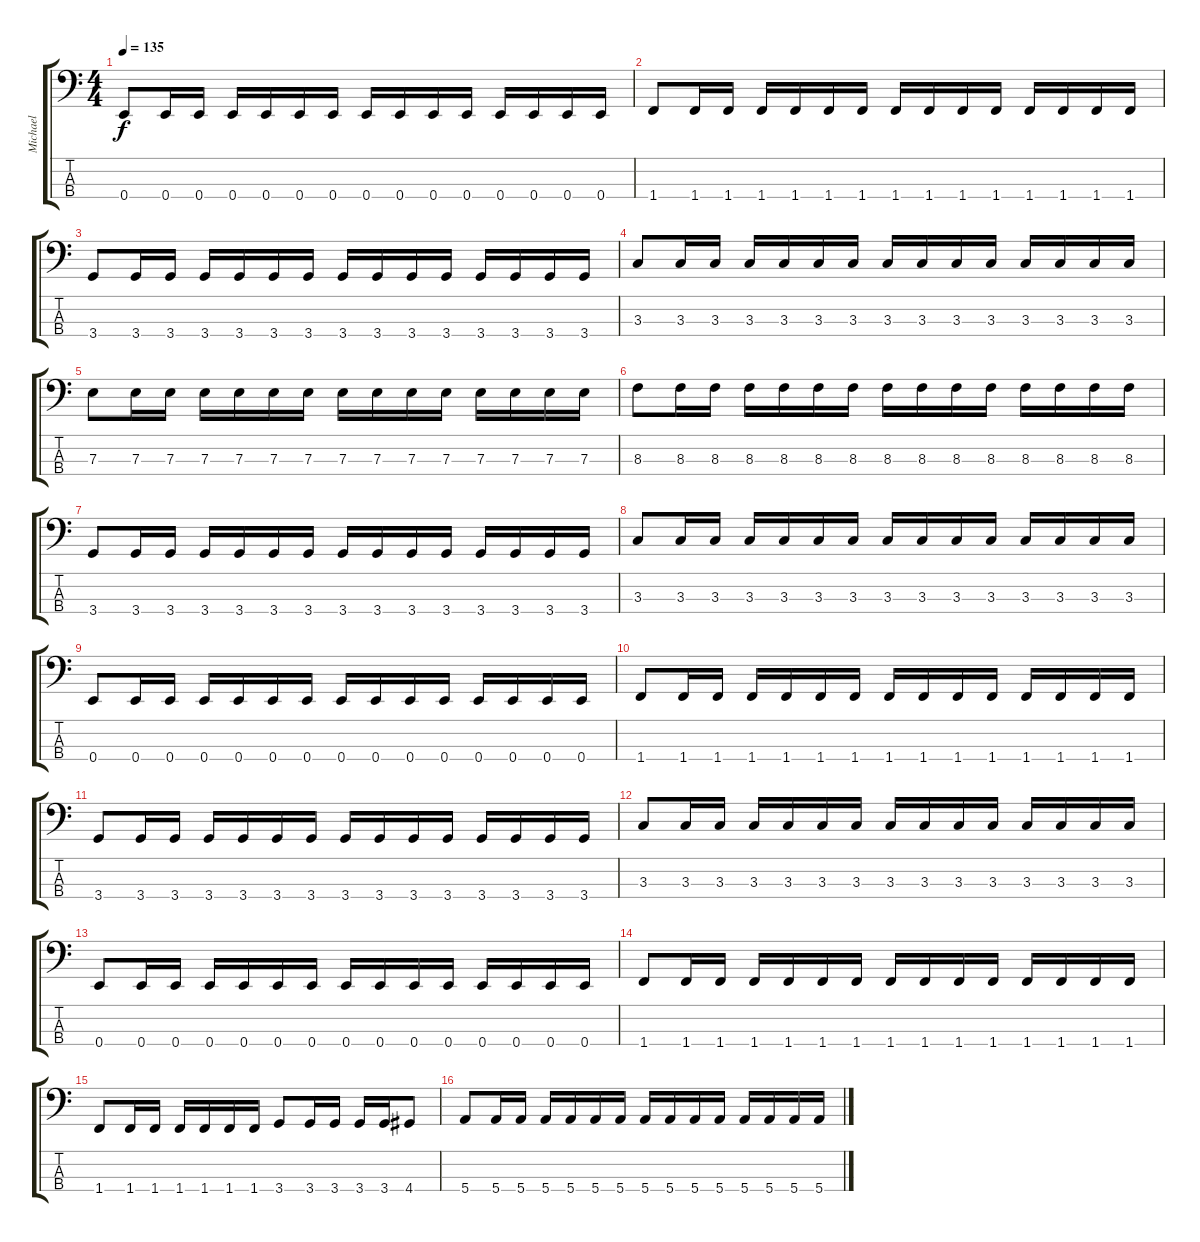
\track ("Michael" "Michael") {instrument electricbasspick}
\staff {score tabs}
\tuning (G2 D2 A1 E1) {hide}
\ts (4 4)
\tempo 135
\clef f4
\ks c
0.4.8{dy f} 0.4.16 0.4.16 0.4.16 0.4.16 0.4.16 0.4.16 0.4.16 0.4.16 0.4.16 0.4.16 0.4.16 0.4.16 0.4.16 0.4.16 |
1.4.8 1.4.16 1.4.16 1.4.16 1.4.16 1.4.16 1.4.16 1.4.16 1.4.16 1.4.16 1.4.16 1.4.16 1.4.16 1.4.16 1.4.16 |
3.4.8 3.4.16 3.4.16 3.4.16 3.4.16 3.4.16 3.4.16 3.4.16 3.4.16 3.4.16 3.4.16 3.4.16 3.4.16 3.4.16 3.4.16 |
3.3.8 3.3.16 3.3.16 3.3.16 3.3.16 3.3.16 3.3.16 3.3.16 3.3.16 3.3.16 3.3.16 3.3.16 3.3.16 3.3.16 3.3.16 |
7.3.8 7.3.16 7.3.16 7.3.16 7.3.16 7.3.16 7.3.16 7.3.16 7.3.16 7.3.16 7.3.16 7.3.16 7.3.16 7.3.16 7.3.16 |
8.3.8 8.3.16 8.3.16 8.3.16 8.3.16 8.3.16 8.3.16 8.3.16 8.3.16 8.3.16 8.3.16 8.3.16 8.3.16 8.3.16 8.3.16 |
3.4.8 3.4.16 3.4.16 3.4.16 3.4.16 3.4.16 3.4.16 3.4.16 3.4.16 3.4.16 3.4.16 3.4.16 3.4.16 3.4.16 3.4.16 |
3.3.8 3.3.16 3.3.16 3.3.16 3.3.16 3.3.16 3.3.16 3.3.16 3.3.16 3.3.16 3.3.16 3.3.16 3.3.16 3.3.16 3.3.16 |
0.4.8 0.4.16 0.4.16 0.4.16 0.4.16 0.4.16 0.4.16 0.4.16 0.4.16 0.4.16 0.4.16 0.4.16 0.4.16 0.4.16 0.4.16 |
1.4.8 1.4.16 1.4.16 1.4.16 1.4.16 1.4.16 1.4.16 1.4.16 1.4.16 1.4.16 1.4.16 1.4.16 1.4.16 1.4.16 1.4.16 |
3.4.8 3.4.16 3.4.16 3.4.16 3.4.16 3.4.16 3.4.16 3.4.16 3.4.16 3.4.16 3.4.16 3.4.16 3.4.16 3.4.16 3.4.16 |
3.3.8 3.3.16 3.3.16 3.3.16 3.3.16 3.3.16 3.3.16 3.3.16 3.3.16 3.3.16 3.3.16 3.3.16 3.3.16 3.3.16 3.3.16 |
0.4.8 0.4.16 0.4.16 0.4.16 0.4.16 0.4.16 0.4.16 0.4.16 0.4.16 0.4.16 0.4.16 0.4.16 0.4.16 0.4.16 0.4.16 |
1.4.8 1.4.16 1.4.16 1.4.16 1.4.16 1.4.16 1.4.16 1.4.16 1.4.16 1.4.16 1.4.16 1.4.16 1.4.16 1.4.16 1.4.16 |
1.4.8 1.4.16 1.4.16 1.4.16 1.4.16 1.4.16 1.4.16 3.4.8 3.4.16 3.4.16 3.4.16 3.4.16 4.4.8 |
5.4.8 5.4.16 5.4.16 5.4.16 5.4.16 5.4.16 5.4.16 5.4.16 5.4.16 5.4.16 5.4.16 5.4.16 5.4.16 5.4.16 5.4.16
